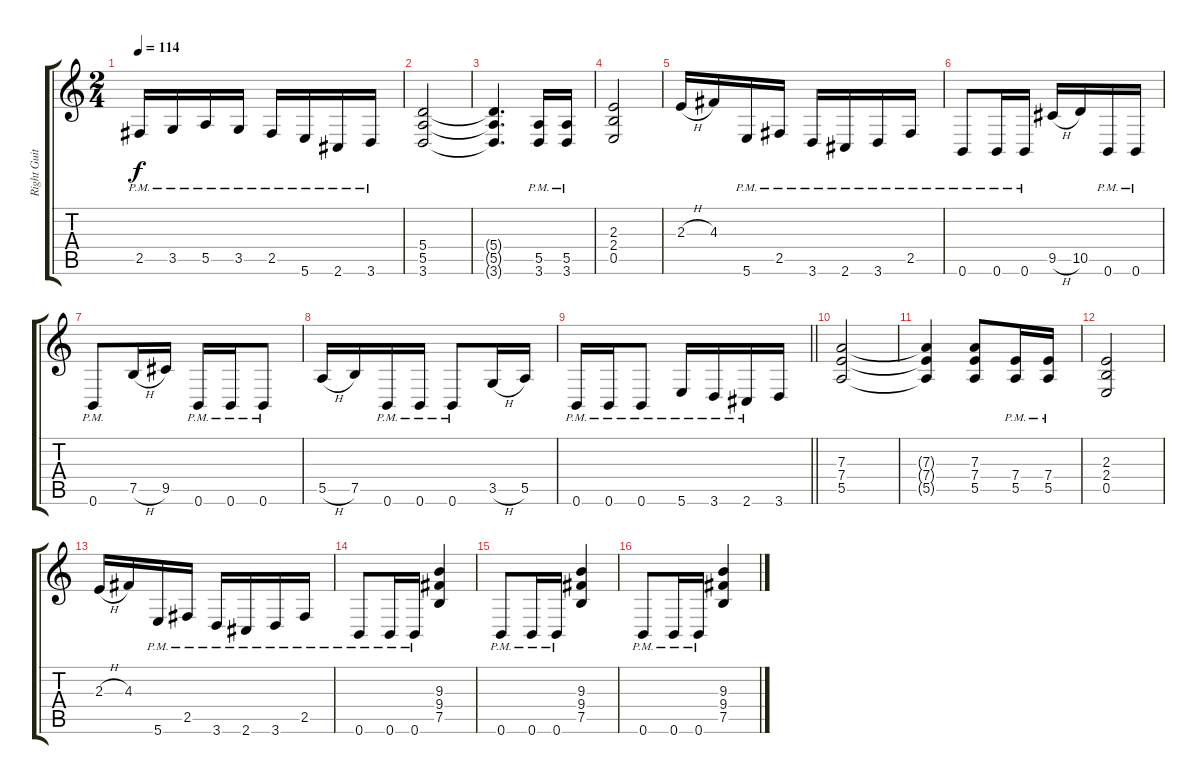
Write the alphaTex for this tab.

\track ("Right Guitar" "Right Guit") {instrument electricguitarclean}
\staff {score tabs}
\tuning (B3 Gb3 D3 A2 E2 B1) {hide}
\ts (2 4)
\tempo 114
\clef g2
\ks c
2.5{pm}.16{dy f} 3.5{pm}.16 5.5{pm}.16 3.5{pm}.16 2.5{pm}.16 5.6{pm}.16 2.6{pm}.16 3.6{pm}.16 |
(5.4 5.5 3.6).2 |
(5.4{t} 5.5{t} 3.6{t}).4{d} (5.5{pm} 3.6{pm}).16 (5.5{pm} 3.6{pm}).16 |
(2.3 2.4 0.5).2 |
2.3{h}.16 4.3.16 5.6{pm}.16 2.5{pm}.16 3.6{pm}.16 2.6{pm}.16 3.6{pm}.16 2.5{pm}.16 |
0.6{pm}.8 0.6{pm}.16 0.6{pm}.16 9.5{h}.16 10.5.16 0.6{pm}.16 0.6{pm}.16 |
0.6{pm}.8 7.5{h}.16 9.5.16 0.6{pm}.16 0.6{pm}.16 0.6{pm}.8 |
5.5{h}.16 7.5.16 0.6{pm}.16 0.6{pm}.16 0.6{pm}.8 3.5{h}.16 5.5.16 |
\barLineRight lightlight
0.6{pm}.16 0.6{pm}.16 0.6{pm}.8 5.6{pm}.16 3.6{pm}.16 2.6{pm}.16 3.6.16 |
\section ("" "")
(7.3 7.4 5.5).2 |
(7.3{t} 7.4{t} 5.5{t}).4 (7.3 7.4 5.5).8 (7.4{pm} 5.5{pm}).16 (7.4{pm} 5.5{pm}).16 |
(2.3 2.4 0.5).2 |
2.3{h}.16 4.3.16 5.6{pm}.16 2.5{pm}.16 3.6{pm}.16 2.6{pm}.16 3.6{pm}.16 2.5{pm}.16 |
0.6{pm}.8 0.6{pm}.16 0.6{pm}.16 (9.3 9.4 7.5).4 |
0.6{pm}.8 0.6{pm}.16 0.6{pm}.16 (9.3 9.4 7.5).4 |
0.6{pm}.8 0.6{pm}.16 0.6{pm}.16 (9.3 9.4 7.5).4
